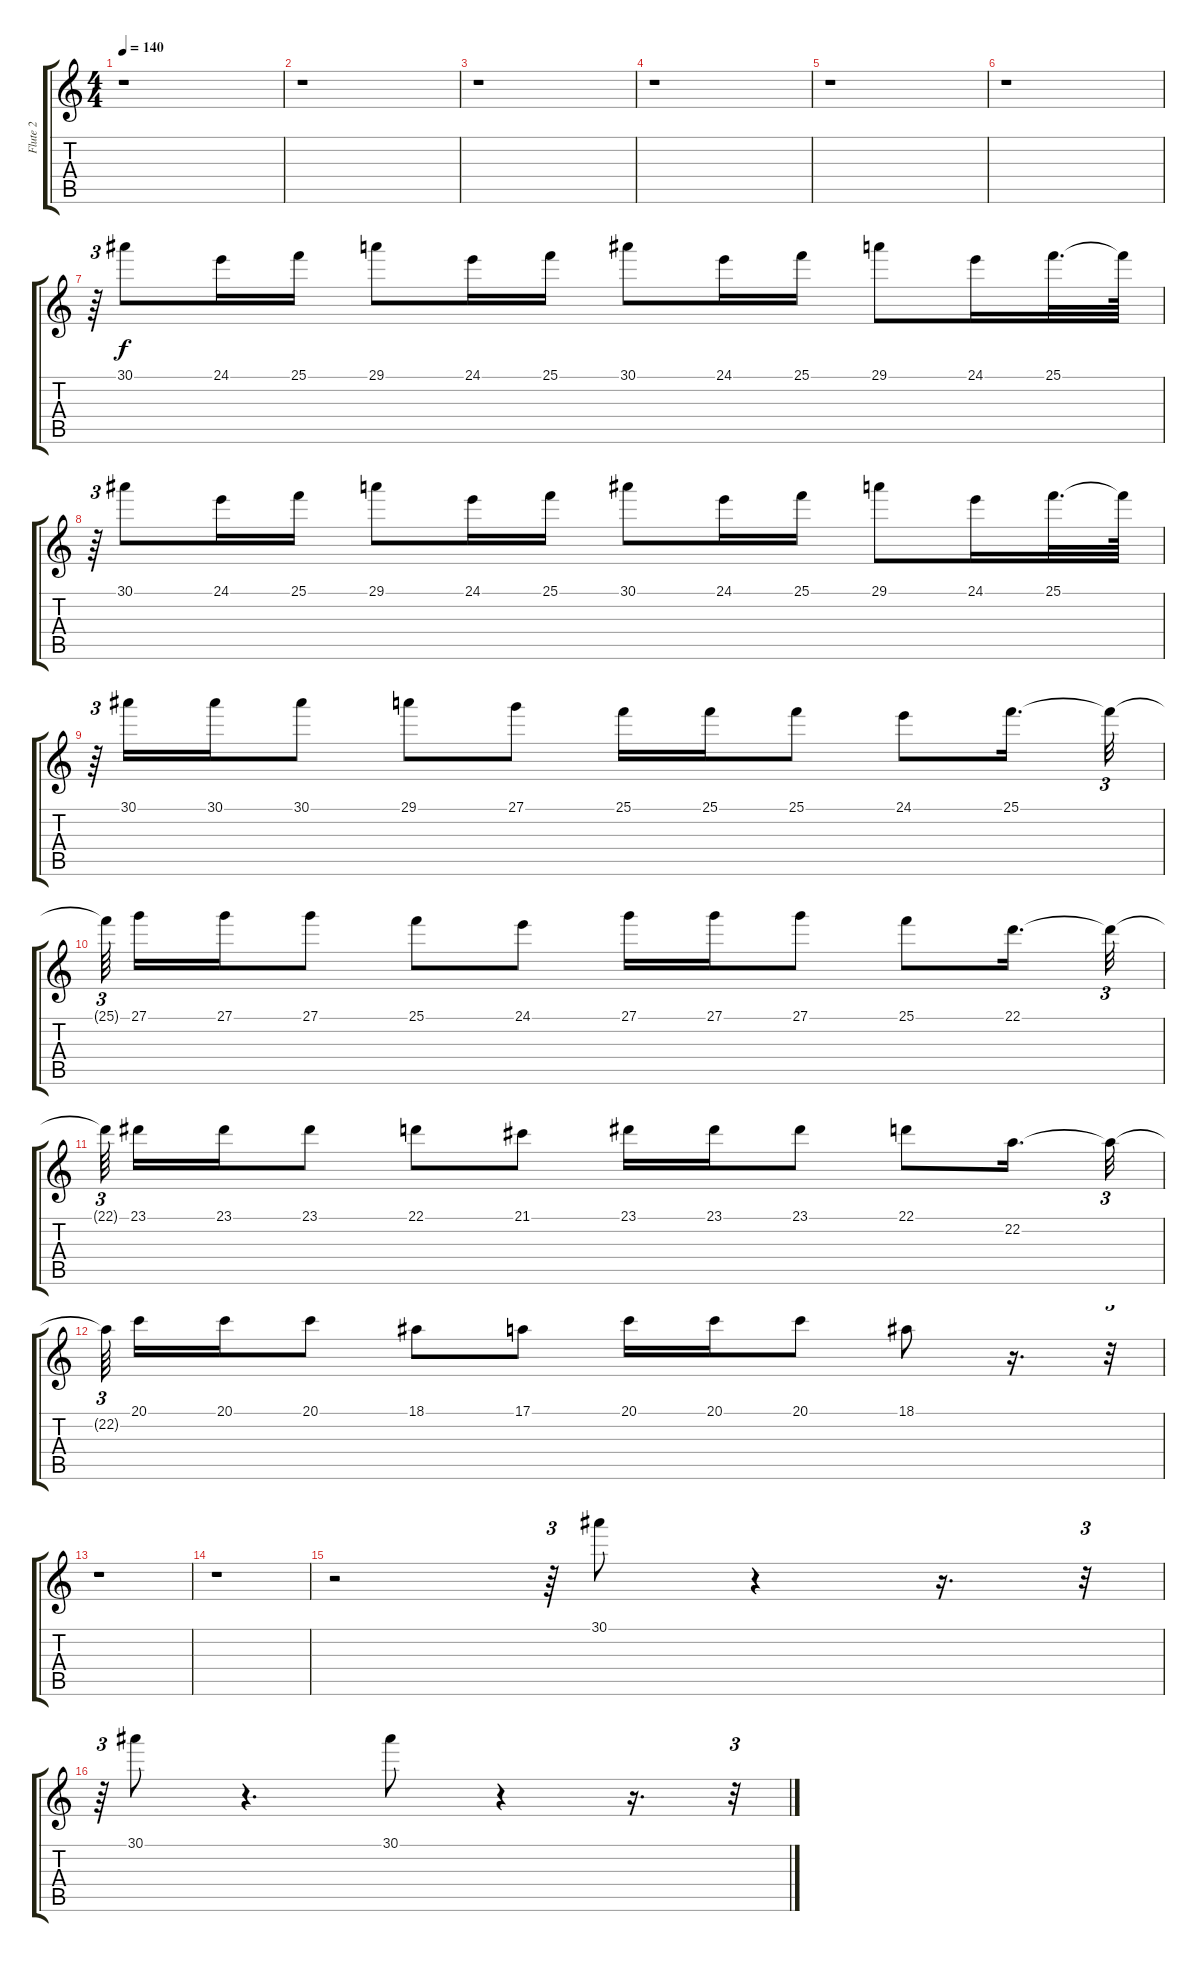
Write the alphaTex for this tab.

\track ("Flute 2" "Flute 2") {instrument flute}
\staff {score tabs}
\tuning (E4 B3 G3 D3 A2 E2) {hide}
\ts (4 4)
\tempo 140
\clef g2
\ks c
r.1{dy f} |
r.1 |
r.1 |
r.1 |
r.1 |
r.1 |
r.64{tu (3 2)} 30.1.8 24.1.16 25.1.16 29.1.8 24.1.16 25.1.16 30.1.8 24.1.16 25.1.16 29.1.8 24.1.16 25.1.32{d} 25.1{t}.64 |
r.64{tu (3 2)} 30.1.8 24.1.16 25.1.16 29.1.8 24.1.16 25.1.16 30.1.8 24.1.16 25.1.16 29.1.8 24.1.16 25.1.32{d} 25.1{t}.64 |
r.64{tu (3 2)} 30.1.16 30.1.16 30.1.8 29.1.8 27.1.8 25.1.16 25.1.16 25.1.8 24.1.8 25.1.16{d} 25.1{t}.32{tu (3 2)} |
25.1{t}.64{tu (3 2) beam splitsecondary} 27.1.16 27.1.16 27.1.8 25.1.8 24.1.8 27.1.16 27.1.16 27.1.8 25.1.8 22.1.16{d} 22.1{t}.32{tu (3 2)} |
22.1{t}.64{tu (3 2) beam splitsecondary} 23.1.16 23.1.16 23.1.8 22.1.8 21.1.8 23.1.16 23.1.16 23.1.8 22.1.8 22.2.16{d} 22.2{t}.32{tu (3 2)} |
22.2{t}.64{tu (3 2) beam splitsecondary} 20.1.16 20.1.16 20.1.8 18.1.8 17.1.8 20.1.16 20.1.16 20.1.8 18.1.8 r.16{d} r.32{tu (3 2)} |
r.1 |
r.1 |
r.2 r.64{tu (3 2)} 30.1.8 r.4 r.16{d} r.32{tu (3 2)} |
r.64{tu (3 2)} 30.1.8 r.4{d} 30.1.8 r.4 r.16{d} r.32{tu (3 2)}
